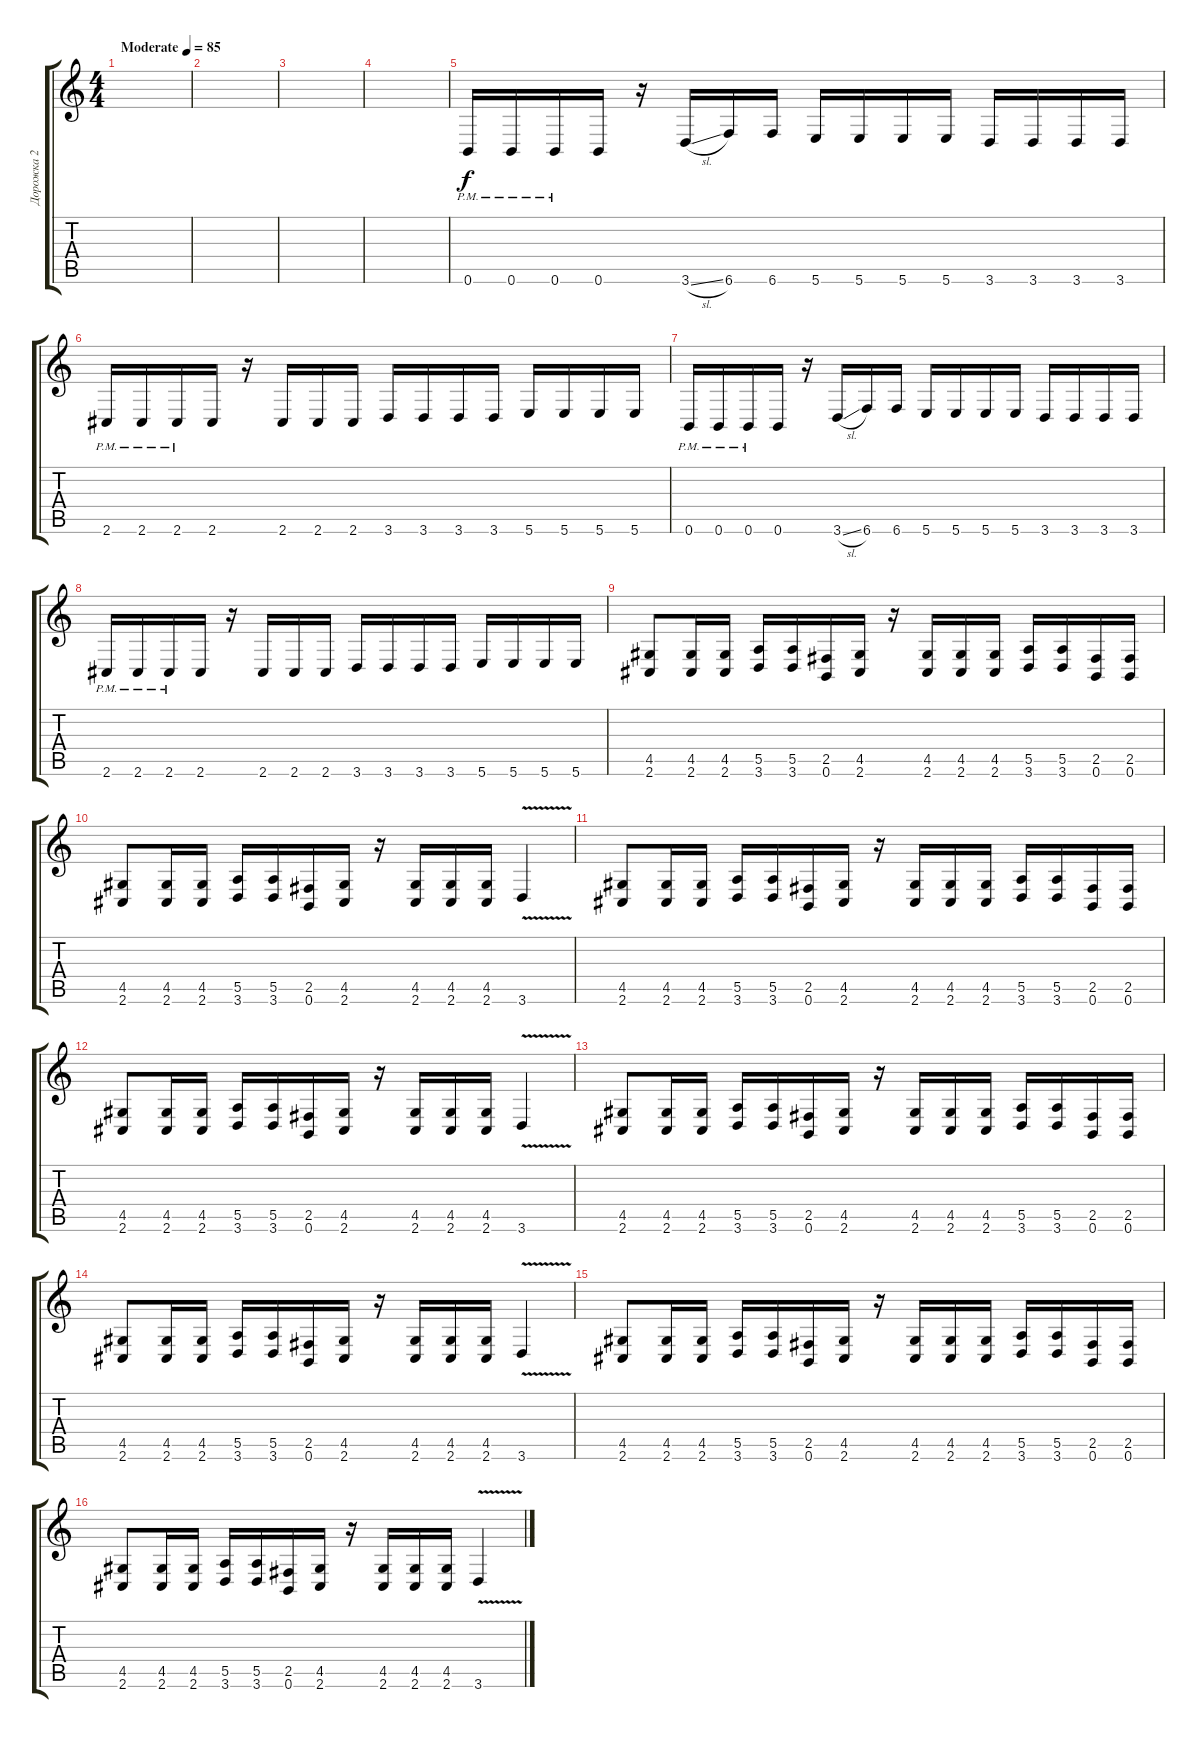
\track ("Дорожка 2" "Дорожка 2") {instrument overdrivenguitar}
\staff {score tabs}
\tuning (B3 Gb3 D3 A2 E2 B1) {hide}
\ts (4 4)
\tempo (85 "Moderate")
\clef g2
\ks c
|
|
|
|
0.6{pm}.16 0.6{pm}.16 0.6{pm}.16 0.6.16 r.16 3.6{sl}.16 6.6.16 6.6.16 5.6.16 5.6.16 5.6.16 5.6.16 3.6.16 3.6.16 3.6.16 3.6.16 |
2.6{pm}.16 2.6{pm}.16 2.6{pm}.16 2.6.16 r.16 2.6.16 2.6.16 2.6.16 3.6.16 3.6.16 3.6.16 3.6.16 5.6.16 5.6.16 5.6.16 5.6.16 |
0.6{pm}.16 0.6{pm}.16 0.6{pm}.16 0.6.16 r.16 3.6{sl}.16 6.6.16 6.6.16 5.6.16 5.6.16 5.6.16 5.6.16 3.6.16 3.6.16 3.6.16 3.6.16 |
2.6{pm}.16 2.6{pm}.16 2.6{pm}.16 2.6.16 r.16 2.6.16 2.6.16 2.6.16 3.6.16 3.6.16 3.6.16 3.6.16 5.6.16 5.6.16 5.6.16 5.6.16 |
(4.5 2.6).8 (4.5 2.6).16 (4.5 2.6).16 (5.5 3.6).16 (5.5 3.6).16 (2.5 0.6).16 (4.5 2.6).16 r.16 (4.5 2.6).16 (4.5 2.6).16 (4.5 2.6).16 (5.5 3.6).16 (5.5 3.6).16 (2.5 0.6).16 (2.5 0.6).16 |
(4.5 2.6).8 (4.5 2.6).16 (4.5 2.6).16 (5.5 3.6).16 (5.5 3.6).16 (2.5 0.6).16 (4.5 2.6).16 r.16 (4.5 2.6).16 (4.5 2.6).16 (4.5 2.6).16 3.6{v}.4 |
(4.5 2.6).8 (4.5 2.6).16 (4.5 2.6).16 (5.5 3.6).16 (5.5 3.6).16 (2.5 0.6).16 (4.5 2.6).16 r.16 (4.5 2.6).16 (4.5 2.6).16 (4.5 2.6).16 (5.5 3.6).16 (5.5 3.6).16 (2.5 0.6).16 (2.5 0.6).16 |
(4.5 2.6).8 (4.5 2.6).16 (4.5 2.6).16 (5.5 3.6).16 (5.5 3.6).16 (2.5 0.6).16 (4.5 2.6).16 r.16 (4.5 2.6).16 (4.5 2.6).16 (4.5 2.6).16 3.6{v}.4 |
(4.5 2.6).8 (4.5 2.6).16 (4.5 2.6).16 (5.5 3.6).16 (5.5 3.6).16 (2.5 0.6).16 (4.5 2.6).16 r.16 (4.5 2.6).16 (4.5 2.6).16 (4.5 2.6).16 (5.5 3.6).16 (5.5 3.6).16 (2.5 0.6).16 (2.5 0.6).16 |
(4.5 2.6).8 (4.5 2.6).16 (4.5 2.6).16 (5.5 3.6).16 (5.5 3.6).16 (2.5 0.6).16 (4.5 2.6).16 r.16 (4.5 2.6).16 (4.5 2.6).16 (4.5 2.6).16 3.6{v}.4 |
(4.5 2.6).8 (4.5 2.6).16 (4.5 2.6).16 (5.5 3.6).16 (5.5 3.6).16 (2.5 0.6).16 (4.5 2.6).16 r.16 (4.5 2.6).16 (4.5 2.6).16 (4.5 2.6).16 (5.5 3.6).16 (5.5 3.6).16 (2.5 0.6).16 (2.5 0.6).16 |
(4.5 2.6).8 (4.5 2.6).16 (4.5 2.6).16 (5.5 3.6).16 (5.5 3.6).16 (2.5 0.6).16 (4.5 2.6).16 r.16 (4.5 2.6).16 (4.5 2.6).16 (4.5 2.6).16 3.6{v}.4
